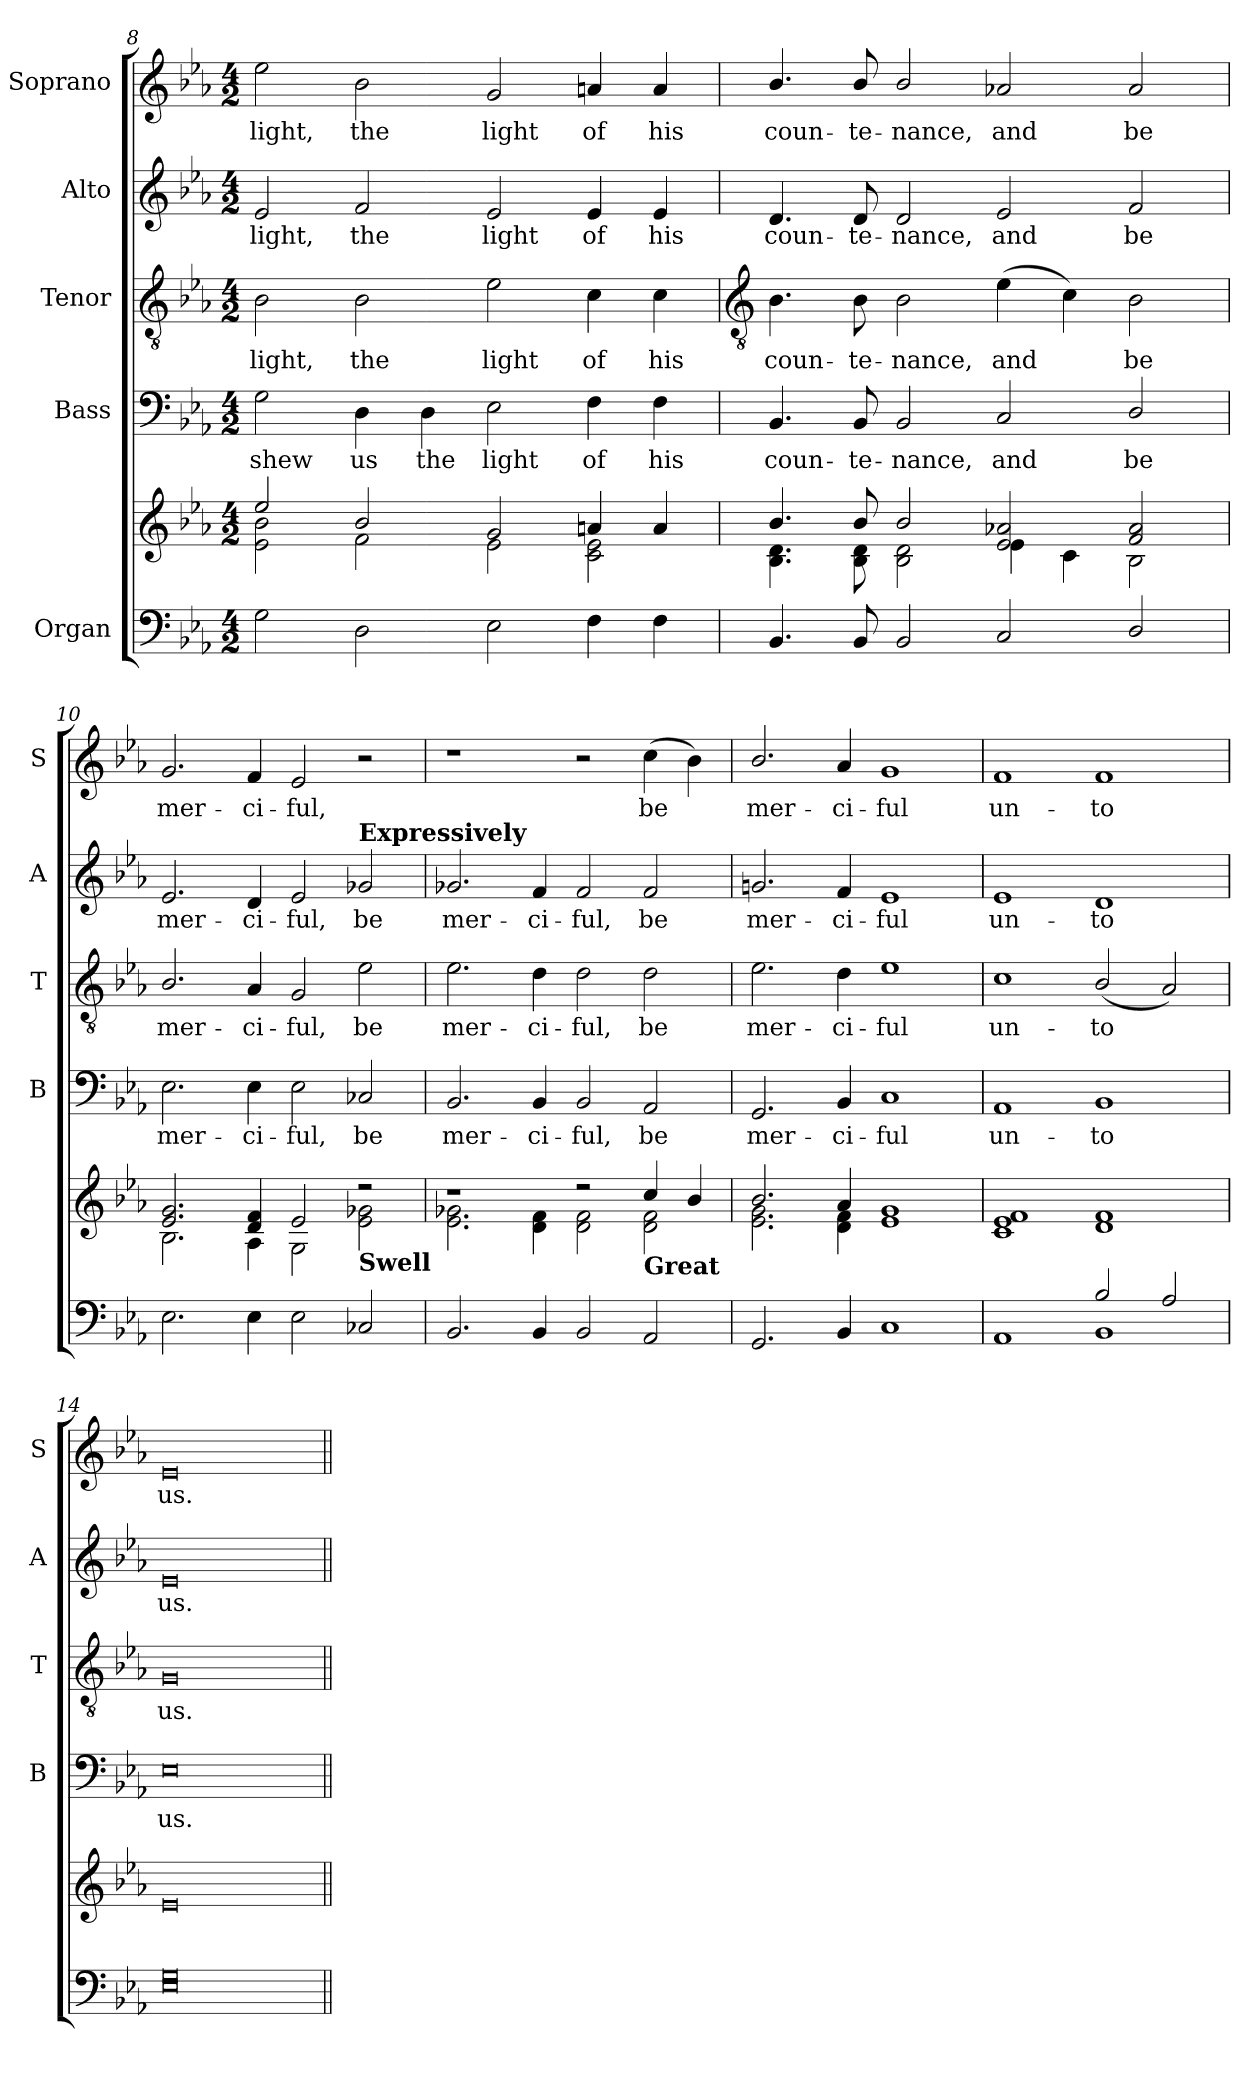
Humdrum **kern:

**kern	**kern	**kern	**text	**kern	**text	**kern	**text	**kern	**text
*part5	*part5	*part4	*part4	*part3	*part3	*part2	*part2	*part1	*part1
*staff6	*staff5	*staff4	*staff4	*staff3	*staff3	*staff2	*staff2	*staff1	*staff1
*I"Organ	*	*I"Bass	*	*I"Tenor	*	*I"Alto	*	*I"Soprano	*
*	*	*I'B	*	*I'T	*	*I'A	*	*I'S	*
*clefF4	*clefG2	*clefF4	*	*clefGv2	*	*clefG2	*	*clefG2	*
*k[b-e-a-]	*k[b-e-a-]	*k[b-e-a-]	*	*k[b-e-a-]	*	*k[b-e-a-]	*	*k[b-e-a-]	*
*E-:	*E-:	*E-:	*	*E-:	*	*E-:	*	*E-:	*
*M4/2	*M4/2	*M4/2	*	*M4/2	*	*M4/2	*	*M4/2	*
=8	=8	=8	=8	=8	=8	=8	=8	=8	=8
*^	*^	*	*	*	*	*	*	*	*
*	*	*	*^	*	*	*	*	*	*	*	*
!	!	!	!	!	!	!LO:LY:b	!	!LO:LY:b	!	!LO:LY:b	!	!LO:LY:b
0ryy	2G\	2ee-/	0ryy	2e-\ 2b-\	2G	shew	2B-	light,	2e-	light,	2ee-	light,
!	!	!	!	!	!	!LO:LY:b	!	!LO:LY:b	!	!LO:LY:b	!	!LO:LY:b
.	2D\	2b-/	.	2f\	4D	us	2B-	the	2f	the	2b-	the
!	!	!	!	!	!	!LO:LY:b	!	!	!	!	!	!
.	.	.	.	.	4D	the	.	.	.	.	.	.
!	!	!	!	!	!	!LO:LY:b	!	!LO:LY:b	!	!LO:LY:b	!	!LO:LY:b
.	2E-\	2g/	.	2e-\	2E-	light	2e-	light	2e-	light	2g	light
!	!	!	!	!	!	!LO:LY:b	!	!LO:LY:b	!	!LO:LY:b	!	!LO:LY:b
.	4F\	4an/	.	2c\ 2e-\	4F	of	4c	of	4e-	of	4an	of
!	!	!	!	!	!	!LO:LY:b	!	!LO:LY:b	!	!LO:LY:b	!	!LO:LY:b
.	4F\	4a/	.	.	4F	his	4c	his	4e-	his	4a	his
*	*	*v	*v	*v	*	*	*	*	*	*	*	*
!!LO:LB:g=z
=9	=9	=9	=9	=9	=9	=9	=9	=9	=9	=9
*	*	*	*	*	*clefGv2	*	*	*	*	*
*	*	*^	*	*	*	*	*	*	*	*
!	!	!	!	!	!LO:LY:b	!	!LO:LY:b	!	!LO:LY:b	!	!LO:LY:b
0ryy	4.BB-/	4.b-/	4.B-\ 4.d\	4.BB-	coun-	4.B-	coun-	4.d	coun-	4.b-/	coun-
!	!	!	!	!	!LO:LY:b	!	!LO:LY:b	!	!LO:LY:b	!	!LO:LY:b
.	8BB-/	8b-/	8B-\ 8d\	8BB-	-te-	8B-	-te-	8d	-te-	8b-/	-te-
!	!	!	!	!	!LO:LY:b	!	!LO:LY:b	!	!LO:LY:b	!	!LO:LY:b
.	2BB-/	2b-/	2B-\ 2d\	2BB-	-nance,	2B-	-nance,	2d	-nance,	2b-/	-nance,
!	!	!	!	!	!LO:LY:b	!	!LO:LY:b	!	!LO:LY:b	!	!LO:LY:b
.	2C/	2e- 2a-X	4e-\	2C	and	(>4e-	and	2e-	and	2a-X	and
.	.	.	4c\	.	.	4c)	.	.	.	.	.
!	!	!	!	!	!LO:LY:b	!	!LO:LY:b	!	!LO:LY:b	!	!LO:LY:b
.	2D/	2f 2a-	2B-\	2D/	be	2B-	be	2f	be	2a-	be
=10	=10	=10	=10	=10	=10	=10	=10	=10	=10	=10	=10
!	!	!	!	!	!LO:LY:b	!	!LO:LY:b	!	!LO:LY:b	!	!LO:LY:b
0ryy	2.E-\	2.e- 2.g	2.B-\	2.E-	mer-	2.B-/	mer-	2.e-	mer-	2.g	mer-
!	!	!	!	!	!LO:LY:b	!	!LO:LY:b	!	!LO:LY:b	!	!LO:LY:b
.	4E-\	4d 4f	4A-\	4E-	-ci-	4A-	-ci-	4d	-ci-	4f	-ci-
!	!	!	!	!	!LO:LY:b	!	!LO:LY:b	!	!LO:LY:b	!	!LO:LY:b
.	2E-\	2e-	2G\	2E-	-ful,	2G	-ful,	2e-	-ful,	2e-	-ful,
!	!	!	!	!	!	!	!	!LO:TX:a:B:t=Expressively	!	!	!
!	!	!LO:TX:b:B:t=Swell	!	!	!	!	!	!	!	!	!
!	!	!	!	!	!LO:LY:b	!	!LO:LY:b	!	!LO:LY:b	!	!
.	2C-X/	2r	2e-\ 2g-X\	2C-X	be	2e-	be	2g-X	be	2r	.
=11	=11	=11	=11	=11	=11	=11	=11	=11	=11	=11	=11
!	!	!	!	!	!LO:LY:b	!	!LO:LY:b	!	!LO:LY:b	!	!
0ryy	2.BB-/	1r	2.e-\ 2.g-X\	2.BB-	mer-	2.e-	mer-	2.g-X	mer-	1r	.
!	!	!	!	!	!LO:LY:b	!	!LO:LY:b	!	!LO:LY:b	!	!
.	4BB-/	.	4d\ 4f\	4BB-	-ci-	4d	-ci-	4f	-ci-	.	.
!	!	!	!	!	!LO:LY:b	!	!LO:LY:b	!	!LO:LY:b	!	!
.	2BB-/	2r	2d\ 2f\	2BB-	-ful,	2d	-ful,	2f	-ful,	2r	.
!	!	!LO:TX:b:B:t=Great	!	!	!	!	!	!	!	!	!
!	!	!	!	!	!LO:LY:b	!	!LO:LY:b	!	!LO:LY:b	!	!LO:LY:b
.	2AA-/	4cc/	2d\ 2f\	2AA-	be	2d	be	2f	be	(>4cc	be
.	.	4b-/	.	.	.	.	.	.	.	4b-)	.
=12	=12	=12	=12	=12	=12	=12	=12	=12	=12	=12	=12
!	!	!	!	!	!LO:LY:b	!	!LO:LY:b	!	!LO:LY:b	!	!LO:LY:b
0ryy	2.GG/	2.b-/	2.e-\ 2.g\	2.GG	mer-	2.e-	mer-	2.gn	mer-	2.b-/	mer-
!	!	!	!	!	!LO:LY:b	!	!LO:LY:b	!	!LO:LY:b	!	!LO:LY:b
.	4BB-/	4a-	4d\ 4f\	4BB-	-ci-	4d	-ci-	4f	-ci-	4a-	-ci-
!	!	!	!	!	!LO:LY:b	!	!LO:LY:b	!	!LO:LY:b	!	!LO:LY:b
.	1C\	1e- 1g	1ryy	1C	-ful	1e-	-ful	1e-	-ful	1g	-ful
=13	=13	=13	=13	=13	=13	=13	=13	=13	=13	=13	=13
!	!	!	!	!	!LO:LY:b	!	!LO:LY:b	!	!LO:LY:b	!	!LO:LY:b
1ryy	1AA-\	1c 1e- 1f	0ryy	1AA-	un-	1c	un-	1e-	un-	1f	un-
!	!	!	!	!	!LO:LY:b	!	!LO:LY:b	!	!LO:LY:b	!	!LO:LY:b
2B-/	1BB-\	1d 1f	.	1BB-	-to	(<2B-/	-to	1d	-to	1f	-to
2A-/	.	.	.	.	.	2A-)	.	.	.	.	.
=14	=14	=14	=14	=14	=14	=14	=14	=14	=14	=14	=14
!	!	!	!	!	!LO:LY:b	!	!LO:LY:b	!	!LO:LY:b	!	!LO:LY:b
0ryy	0E-\ 0G\	0e-	0ryy	0E-	us.	0G	us.	0e-	us.	0e-	us.
*v	*v	*	*	*	*	*	*	*	*	*	*
*	*v	*v	*	*	*	*	*	*	*	*
=||	=||	=||	=||	=||	=||	=||	=||	=||	=||
*-	*-	*-	*-	*-	*-	*-	*-	*-	*-
